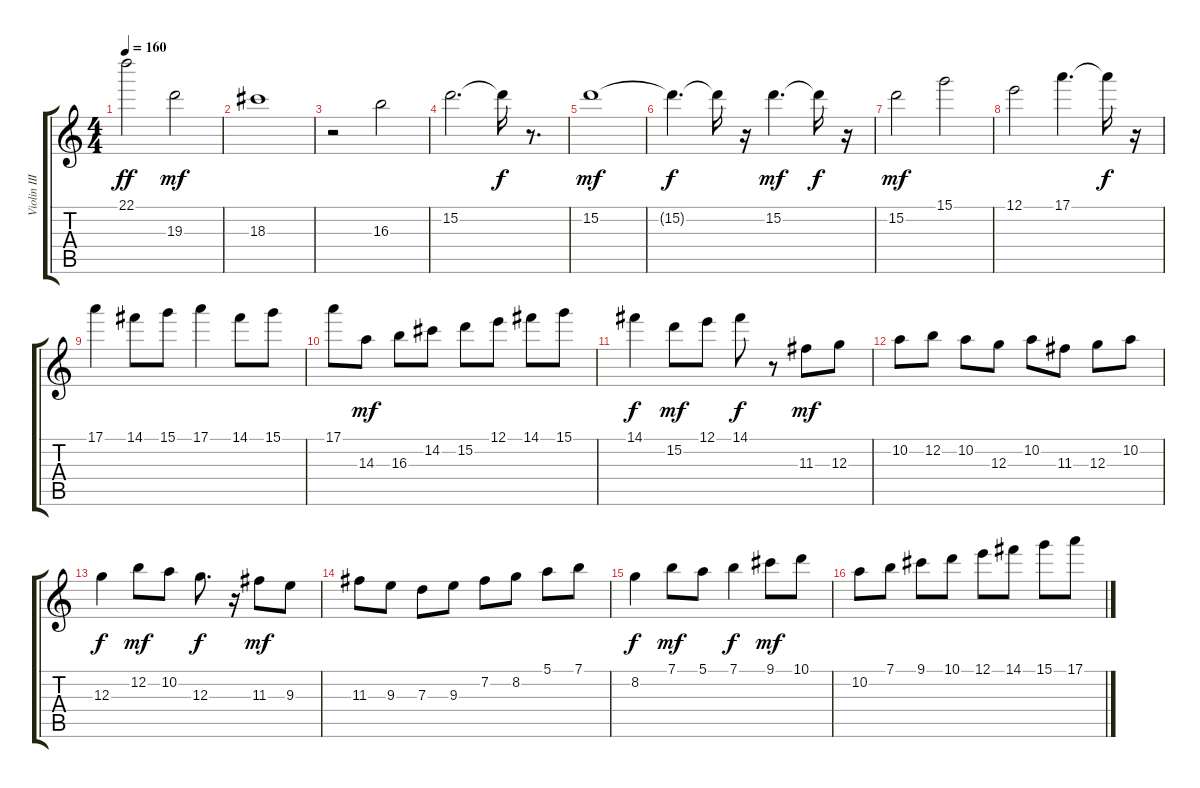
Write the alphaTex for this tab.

\track ("Violin III" "Violin III") {instrument acousticguitarnylon}
\staff {score tabs}
\tuning (E4 B3 G3 D3 A2 E2) {hide}
\ts (4 4)
\tempo 160
\clef g2
\ks c
22.1.2{dy ff} 19.3.2{dy mf} |
18.3.1 |
r.2 16.3.2 |
15.2.2{d} 15.2{t}.16{dy f} r.8{d} |
15.2.1{dy mf} |
15.2{t}.4{d dy f} 15.2{t}.16 r.16 15.2.4{d dy mf} 15.2{t}.16{dy f} r.16 |
15.2.2{dy mf} 15.1.2 |
12.1.2 17.1.4{d} 17.1{t}.16{dy f} r.16 |
17.1.4 14.1.8 15.1.8 17.1.4 14.1.8 15.1.8 |
17.1.8 14.3.8{dy mf} 16.3.8 14.2.8 15.2.8 12.1.8 14.1.8 15.1.8 |
14.1.4{dy f} 15.2.8{dy mf} 12.1.8 14.1.8{dy f} r.8 11.3.8{dy mf} 12.3.8 |
10.2.8 12.2.8 10.2.8 12.3.8 10.2.8 11.3.8 12.3.8 10.2.8 |
12.3.4{dy f} 12.2.8{dy mf} 10.2.8 12.3.8{d dy f} r.16 11.3.8{dy mf} 9.3.8 |
11.3.8 9.3.8 7.3.8 9.3.8 7.2.8 8.2.8 5.1.8 7.1.8 |
8.2.4{dy f} 7.1.8{dy mf} 5.1.8 7.1.4{dy f} 9.1.8{dy mf} 10.1.8 |
10.2.8 7.1.8 9.1.8 10.1.8 12.1.8 14.1.8 15.1.8 17.1.8
